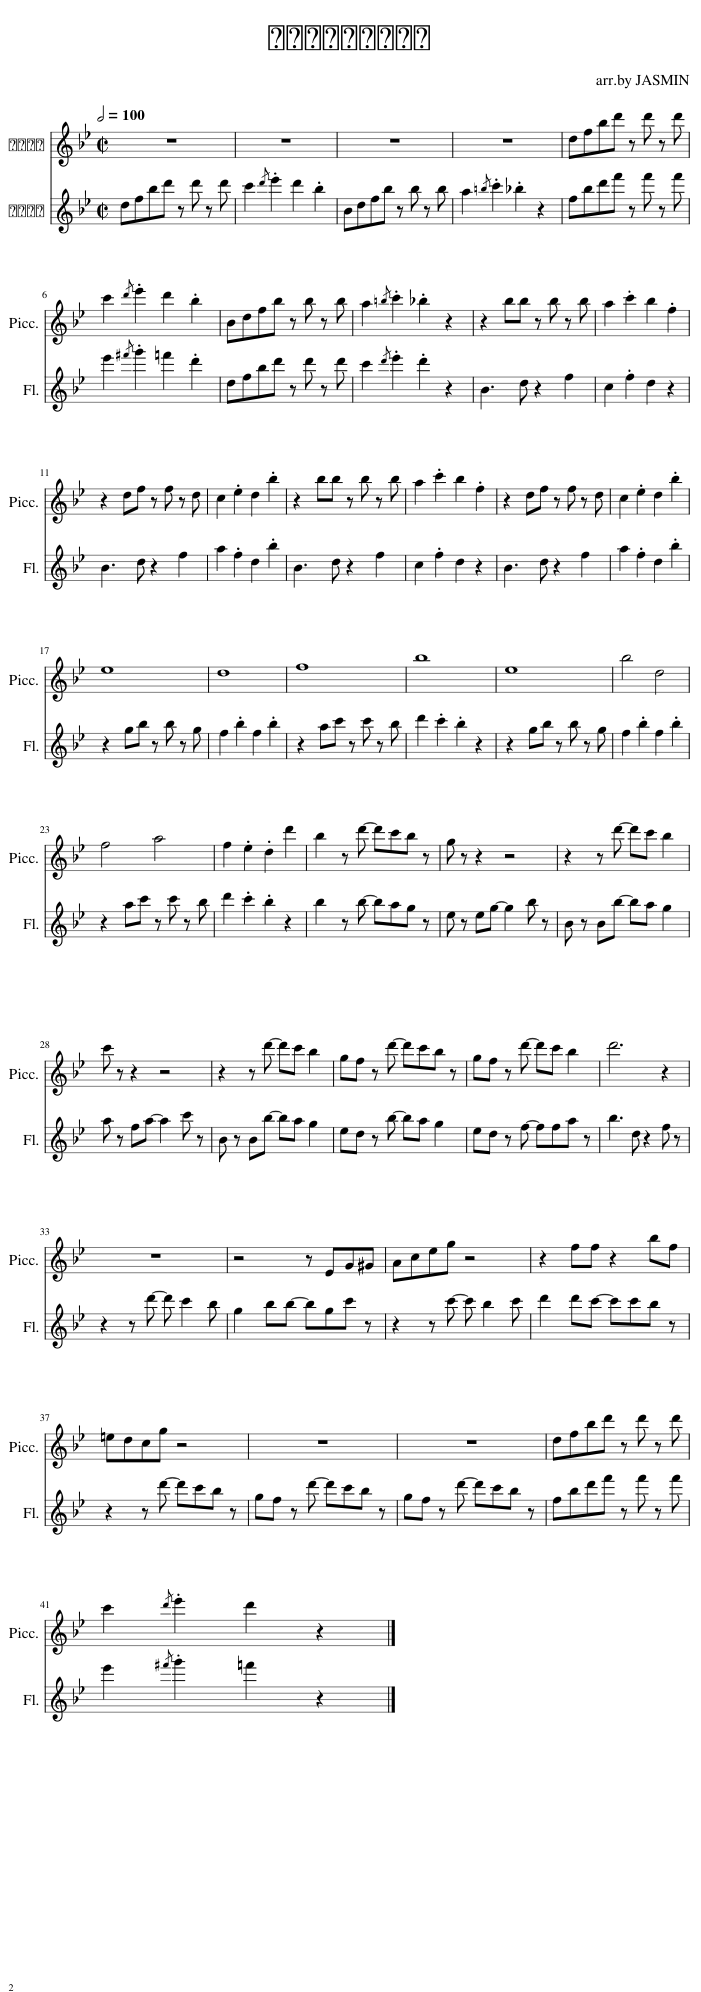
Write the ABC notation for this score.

X:1
%%score 1 2
L:1/8
Q:1/2=100
M:4/4
I:linebreak $
K:Bb
V:1 treble transpose=12
V:2 treble
V:1
 z8 | z8 | z8 | z8 | dfbd' z d' z d' |$ %5
 c'2{/d'} .e'2 d'2 .b2 | Bdfb z b z b | a2{/=b} .c'2 ._b2 z2 | z2 bb z b z b | a2 .c'2 b2 .f2 |$ %10
 z2 df z f z d | c2 .e2 d2 .b2 | z2 bb z b z b | a2 .c'2 b2 .f2 | z2 df z f z d | %15
 c2 .e2 d2 .b2 |$ e8 | d8 | f8 | b8 | %20
 e8 | b4 d4 |$ f4 a4 | f2 .e2 .d2 d'2 | b2 z d'- d'c'b z | %25
 g z z2 z4 | z2 z d'- d'c' b2 |$ c' z z2 z4 | z2 z d'- d'c' b2 | gf z d'- d'c'b z | %30
 gf z d'- d'c' b2 | d'6 z2 |$ z8 | z4 z EG^G | Aceg z4 | %35
 z2 ff z2 bf |$ =edcg z4 | z8 | z8 | dfbd' z d' z d' |$ %40
 c'2{/d'} .e'2 d'2 z2 |] %41
V:2
 dfbd' z d' z d' | c'2{/d'} .e'2 d'2 .b2 | Bdfb z b z b | a2{/=b} .c'2 ._b2 z2 | fbd'f' z f' z f' |$ %5
 e'2{/^f'} .g'2 =f'2 .d'2 | dfbd' z d' z d' | c'2{/d'} .e'2 .d'2 z2 | B3 d z2 f2 | c2 .f2 d2 z2 |$ %10
 B3 d z2 f2 | a2 .f2 d2 .b2 | B3 d z2 f2 | c2 .f2 d2 z2 | B3 d z2 f2 | %15
 a2 .f2 d2 .b2 |$ z2 gb z b z g | f2 .b2 f2 .b2 | z2 ac' z c' z b | d'2 .c'2 .b2 z2 | %20
 z2 gb z b z g | f2 .b2 f2 .b2 |$ z2 ac' z c' z b | d'2 .c'2 .b2 z2 | b2 z b- bag z | %25
 e z eg- g2 b z | B z Bb- ba g2 |$ a z fa- a2 c' z | B z Bb- ba g2 | ed z b- ba g2 | %30
 ed z f- ffa z | b3 d z2 f z |$ z2 z d'- d' c'2 b | g2 bb- bgc' z | z2 z c'- c' b2 c' | %35
 d'2 d'c'- c'c'b z |$ z2 z d'- d'c'b z | gf z d'- d'c'b z | gf z d'- d'c'b z | fbd'f' z f' z f' |$ %40
 e'2{/^f'} .g'2 =f'2 z2 |] %41
